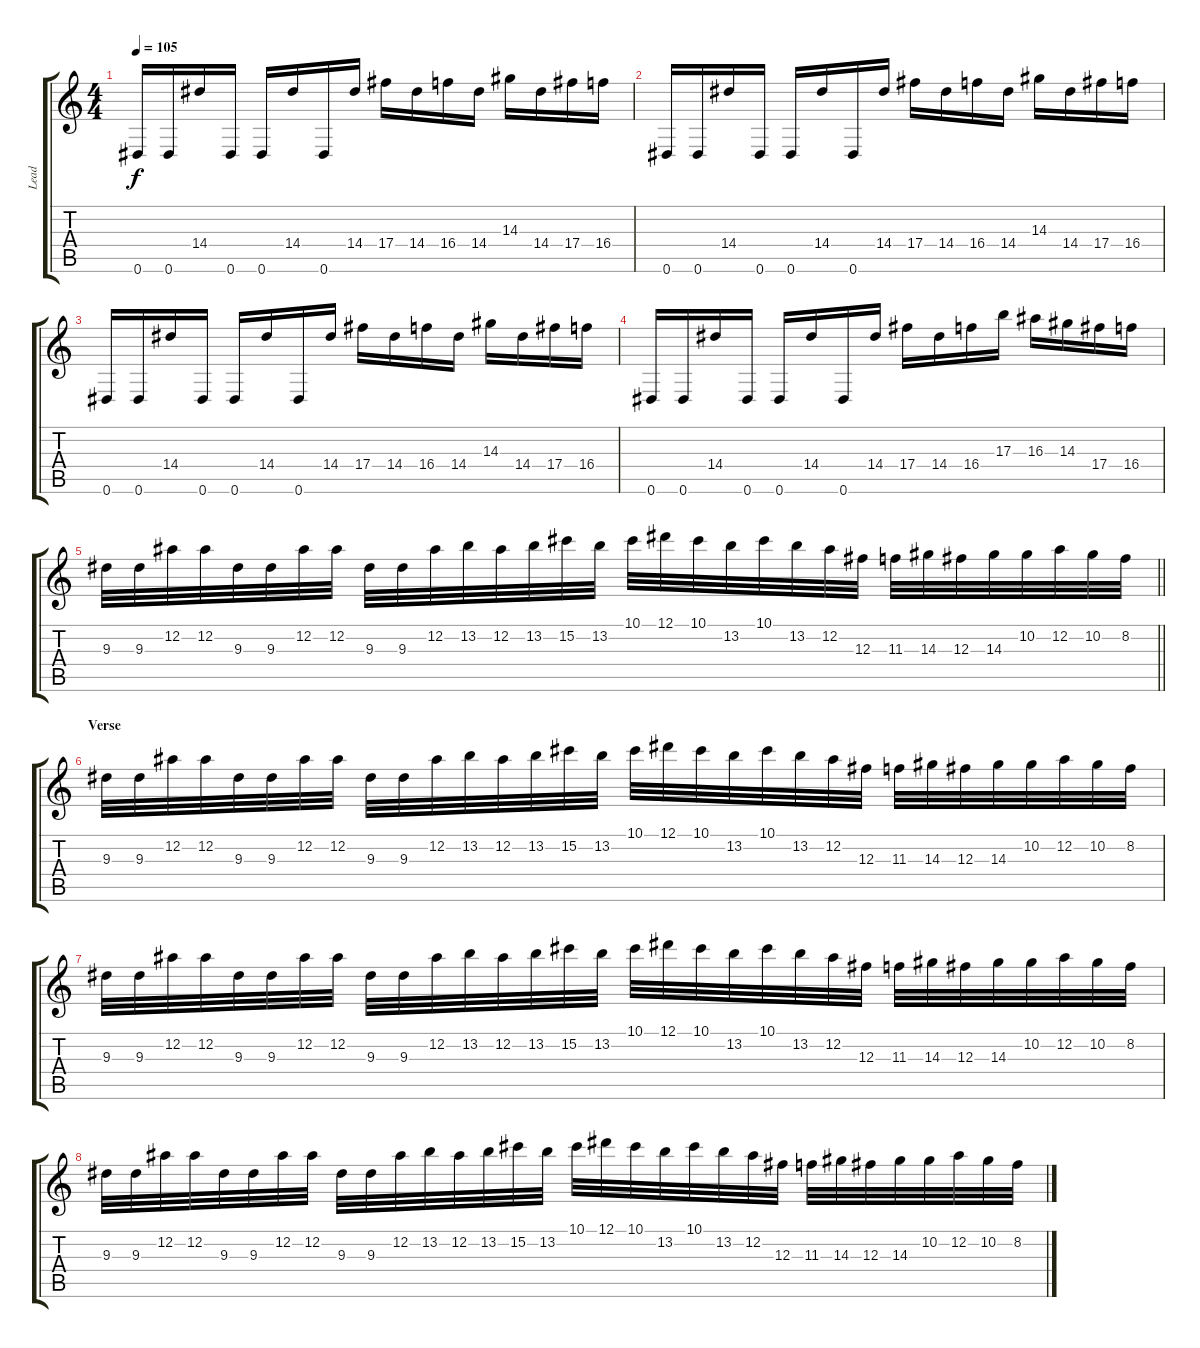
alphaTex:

\track ("Lead" "Lead") {instrument distortionguitar}
\staff {score tabs}
\tuning (Eb4 Bb3 Gb3 Db3 Ab2 Eb2) {hide}
\ts (4 4)
\tempo 105
\clef g2
\ks c
0.6.16{dy f} 0.6.16 14.4.16 0.6.16 0.6.16 14.4.16 0.6.16 14.4.16 17.4.16 14.4.16 16.4.16 14.4.16 14.3.16 14.4.16 17.4.16 16.4.16 |
0.6.16 0.6.16 14.4.16 0.6.16 0.6.16 14.4.16 0.6.16 14.4.16 17.4.16 14.4.16 16.4.16 14.4.16 14.3.16 14.4.16 17.4.16 16.4.16 |
0.6.16 0.6.16 14.4.16 0.6.16 0.6.16 14.4.16 0.6.16 14.4.16 17.4.16 14.4.16 16.4.16 14.4.16 14.3.16 14.4.16 17.4.16 16.4.16 |
0.6.16 0.6.16 14.4.16 0.6.16 0.6.16 14.4.16 0.6.16 14.4.16 17.4.16 14.4.16 16.4.16 17.3.16 16.3.16 14.3.16 17.4.16 16.4.16 |
\barLineRight lightlight
9.3.32{volume 10} 9.3.32 12.2.32 12.2.32 9.3.32 9.3.32 12.2.32 12.2.32 9.3.32 9.3.32 12.2.32 13.2.32 12.2.32 13.2.32 15.2.32 13.2.32 10.1.32 12.1.32 10.1.32 13.2.32 10.1.32 13.2.32 12.2.32 12.3.32 11.3.32 14.3.32 12.3.32 14.3.32 10.2.32 12.2.32 10.2.32 8.2.32 |
\section ("" "Verse")
9.3.32 9.3.32 12.2.32 12.2.32 9.3.32 9.3.32 12.2.32 12.2.32 9.3.32 9.3.32 12.2.32 13.2.32 12.2.32 13.2.32 15.2.32 13.2.32 10.1.32 12.1.32 10.1.32 13.2.32 10.1.32 13.2.32 12.2.32 12.3.32 11.3.32 14.3.32 12.3.32 14.3.32 10.2.32 12.2.32 10.2.32 8.2.32 |
9.3.32 9.3.32 12.2.32 12.2.32 9.3.32 9.3.32 12.2.32 12.2.32 9.3.32 9.3.32 12.2.32 13.2.32 12.2.32 13.2.32 15.2.32 13.2.32 10.1.32 12.1.32 10.1.32 13.2.32 10.1.32 13.2.32 12.2.32 12.3.32 11.3.32 14.3.32 12.3.32 14.3.32 10.2.32 12.2.32 10.2.32 8.2.32 |
9.3.32 9.3.32 12.2.32 12.2.32 9.3.32 9.3.32 12.2.32 12.2.32 9.3.32 9.3.32 12.2.32 13.2.32 12.2.32 13.2.32 15.2.32 13.2.32 10.1.32 12.1.32 10.1.32 13.2.32 10.1.32 13.2.32 12.2.32 12.3.32 11.3.32 14.3.32 12.3.32 14.3.32 10.2.32 12.2.32 10.2.32 8.2.32
